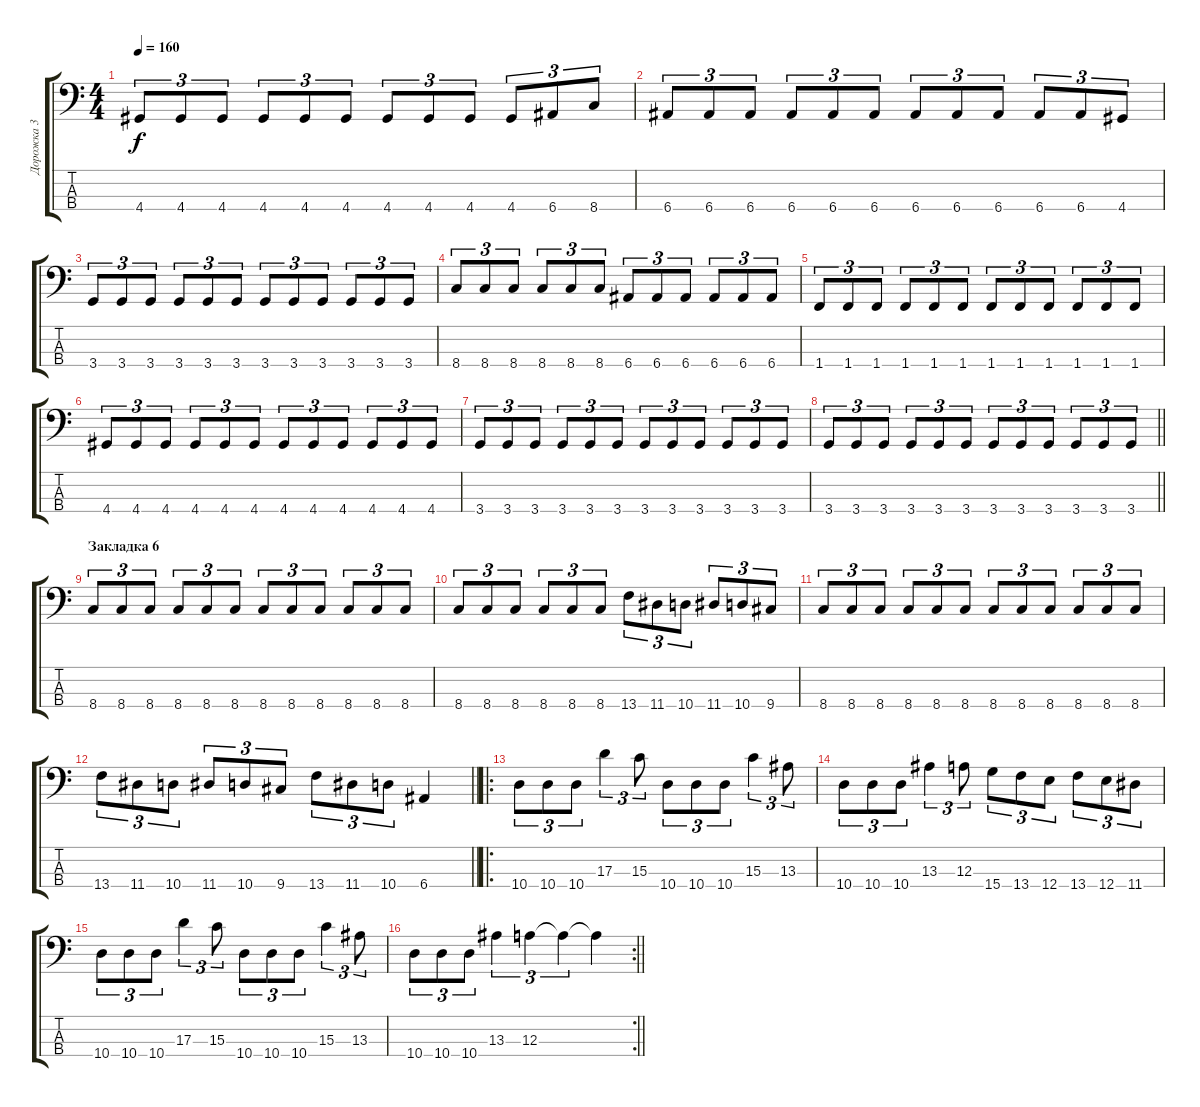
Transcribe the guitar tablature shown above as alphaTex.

\track ("Дорожка 3" "Дорожка 3") {instrument electricbassfinger}
\staff {score tabs}
\tuning (G2 D2 A1 E1) {hide}
\ts (4 4)
\tempo 160
\clef f4
\ks c
4.4.8{tu (3 2) dy f} 4.4.8{tu (3 2)} 4.4.8{tu (3 2)} 4.4.8{tu (3 2)} 4.4.8{tu (3 2)} 4.4.8{tu (3 2)} 4.4.8{tu (3 2)} 4.4.8{tu (3 2)} 4.4.8{tu (3 2)} 4.4.8{tu (3 2)} 6.4.8{tu (3 2)} 8.4.8{tu (3 2)} |
6.4.8{tu (3 2)} 6.4.8{tu (3 2)} 6.4.8{tu (3 2)} 6.4.8{tu (3 2)} 6.4.8{tu (3 2)} 6.4.8{tu (3 2)} 6.4.8{tu (3 2)} 6.4.8{tu (3 2)} 6.4.8{tu (3 2)} 6.4.8{tu (3 2)} 6.4.8{tu (3 2)} 4.4.8{tu (3 2)} |
3.4.8{tu (3 2)} 3.4.8{tu (3 2)} 3.4.8{tu (3 2)} 3.4.8{tu (3 2)} 3.4.8{tu (3 2)} 3.4.8{tu (3 2)} 3.4.8{tu (3 2)} 3.4.8{tu (3 2)} 3.4.8{tu (3 2)} 3.4.8{tu (3 2)} 3.4.8{tu (3 2)} 3.4.8{tu (3 2)} |
8.4.8{tu (3 2)} 8.4.8{tu (3 2)} 8.4.8{tu (3 2)} 8.4.8{tu (3 2)} 8.4.8{tu (3 2)} 8.4.8{tu (3 2)} 6.4.8{tu (3 2)} 6.4.8{tu (3 2)} 6.4.8{tu (3 2)} 6.4.8{tu (3 2)} 6.4.8{tu (3 2)} 6.4.8{tu (3 2)} |
1.4.8{tu (3 2)} 1.4.8{tu (3 2)} 1.4.8{tu (3 2)} 1.4.8{tu (3 2)} 1.4.8{tu (3 2)} 1.4.8{tu (3 2)} 1.4.8{tu (3 2)} 1.4.8{tu (3 2)} 1.4.8{tu (3 2)} 1.4.8{tu (3 2)} 1.4.8{tu (3 2)} 1.4.8{tu (3 2)} |
4.4.8{tu (3 2)} 4.4.8{tu (3 2)} 4.4.8{tu (3 2)} 4.4.8{tu (3 2)} 4.4.8{tu (3 2)} 4.4.8{tu (3 2)} 4.4.8{tu (3 2)} 4.4.8{tu (3 2)} 4.4.8{tu (3 2)} 4.4.8{tu (3 2)} 4.4.8{tu (3 2)} 4.4.8{tu (3 2)} |
3.4.8{tu (3 2)} 3.4.8{tu (3 2)} 3.4.8{tu (3 2)} 3.4.8{tu (3 2)} 3.4.8{tu (3 2)} 3.4.8{tu (3 2)} 3.4.8{tu (3 2)} 3.4.8{tu (3 2)} 3.4.8{tu (3 2)} 3.4.8{tu (3 2)} 3.4.8{tu (3 2)} 3.4.8{tu (3 2)} |
\barLineRight lightlight
3.4.8{tu (3 2)} 3.4.8{tu (3 2)} 3.4.8{tu (3 2)} 3.4.8{tu (3 2)} 3.4.8{tu (3 2)} 3.4.8{tu (3 2)} 3.4.8{tu (3 2)} 3.4.8{tu (3 2)} 3.4.8{tu (3 2)} 3.4.8{tu (3 2)} 3.4.8{tu (3 2)} 3.4.8{tu (3 2)} |
\section ("" "Закладка 6")
8.4.8{tu (3 2)} 8.4.8{tu (3 2)} 8.4.8{tu (3 2)} 8.4.8{tu (3 2)} 8.4.8{tu (3 2)} 8.4.8{tu (3 2)} 8.4.8{tu (3 2)} 8.4.8{tu (3 2)} 8.4.8{tu (3 2)} 8.4.8{tu (3 2)} 8.4.8{tu (3 2)} 8.4.8{tu (3 2)} |
8.4.8{tu (3 2)} 8.4.8{tu (3 2)} 8.4.8{tu (3 2)} 8.4.8{tu (3 2)} 8.4.8{tu (3 2)} 8.4.8{tu (3 2)} 13.4.8{tu (3 2)} 11.4.8{tu (3 2)} 10.4.8{tu (3 2)} 11.4.8{tu (3 2)} 10.4.8{tu (3 2)} 9.4.8{tu (3 2)} |
8.4.8{tu (3 2)} 8.4.8{tu (3 2)} 8.4.8{tu (3 2)} 8.4.8{tu (3 2)} 8.4.8{tu (3 2)} 8.4.8{tu (3 2)} 8.4.8{tu (3 2)} 8.4.8{tu (3 2)} 8.4.8{tu (3 2)} 8.4.8{tu (3 2)} 8.4.8{tu (3 2)} 8.4.8{tu (3 2)} |
\barLineRight lightlight
13.4.8{tu (3 2)} 11.4.8{tu (3 2)} 10.4.8{tu (3 2)} 11.4.8{tu (3 2)} 10.4.8{tu (3 2)} 9.4.8{tu (3 2)} 13.4.8{tu (3 2)} 11.4.8{tu (3 2)} 10.4.8{tu (3 2)} 6.4.4 |
\ro
10.4.8{tu (3 2)} 10.4.8{tu (3 2)} 10.4.8{tu (3 2)} 17.3.4{tu (3 2)} 15.3.8{tu (3 2)} 10.4.8{tu (3 2)} 10.4.8{tu (3 2)} 10.4.8{tu (3 2)} 15.3.4{tu (3 2)} 13.3.8{tu (3 2)} |
10.4.8{tu (3 2)} 10.4.8{tu (3 2)} 10.4.8{tu (3 2)} 13.3.4{tu (3 2)} 12.3.8{tu (3 2)} 15.4.8{tu (3 2)} 13.4.8{tu (3 2)} 12.4.8{tu (3 2)} 13.4.8{tu (3 2)} 12.4.8{tu (3 2)} 11.4.8{tu (3 2)} |
10.4.8{tu (3 2)} 10.4.8{tu (3 2)} 10.4.8{tu (3 2)} 17.3.4{tu (3 2)} 15.3.8{tu (3 2)} 10.4.8{tu (3 2)} 10.4.8{tu (3 2)} 10.4.8{tu (3 2)} 15.3.4{tu (3 2)} 13.3.8{tu (3 2)} |
\rc 2
\barLineRight lightlight
10.4.8{tu (3 2)} 10.4.8{tu (3 2)} 10.4.8{tu (3 2)} 13.3.4{tu (3 2)} 12.3.4{tu (3 2)} 12.3{t}.4{tu (3 2)} 12.3{t}.4
